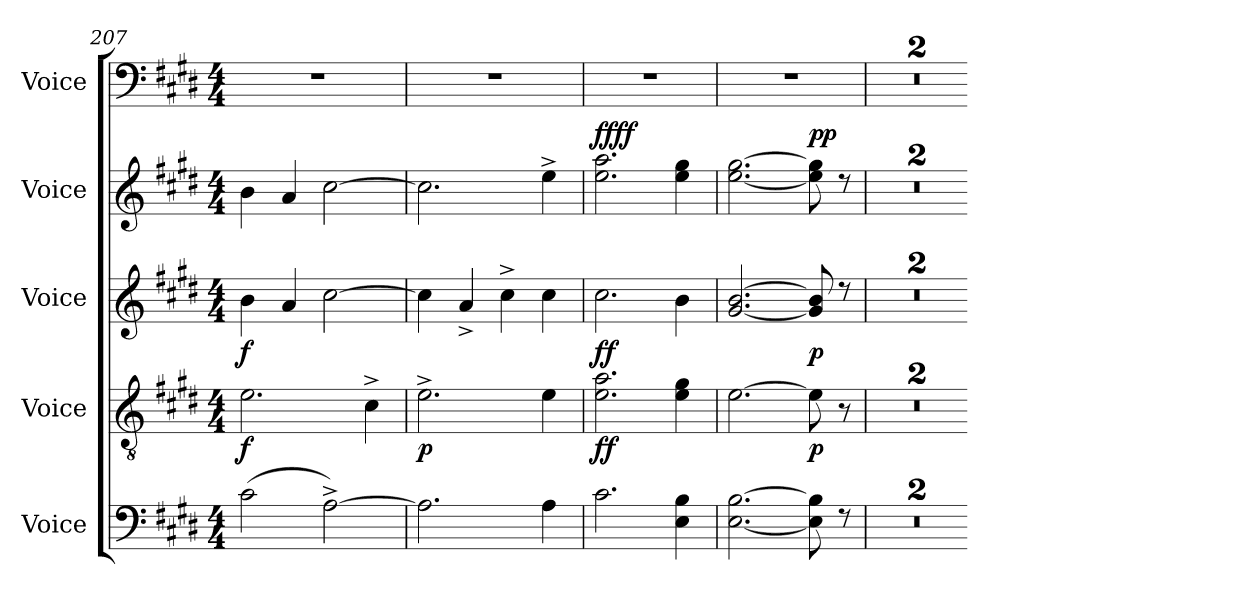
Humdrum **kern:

**kern	**kern	**dynam	**kern	**dynam	**kern	**dynam	**kern
*part5	*part4	*part4	*part3	*part3	*part2	*part2	*part1
*staff5	*staff4	*staff4	*staff3	*staff3	*staff2	*staff2	*staff1
*I"Voice	*I"Voice	*	*I"Voice	*	*I"Voice	*	*I"Voice
*I'Voice	*I'Voice	*	*I'Voice	*	*I'Voice	*	*I'Voice
*clefF4	*clefGv2	*	*clefG2	*	*clefG2	*	*clefF4
*k[f#c#g#d#]	*k[f#c#g#d#]	*	*k[f#c#g#d#]	*	*k[f#c#g#d#]	*	*k[f#c#g#d#]
*M4/4	*M4/4	*	*M4/4	*	*M4/4	*	*M4/4
=207	=207	=207	=207	=207	=207	=207	=207
!	!	!LO:DY:b	!	!LO:DY:b	!	!	!
(>2c#\	2.e\	f	4b\	f	4b\	.	1r
.	.	.	4a/	.	4a/	.	.
[>2A^>\)	.	.	[>2cc#\	.	[>2cc#\	.	.
.	4c#^>\	.	.	.	.	.	.
=208	=208	=208	=208	=208	=208	=208	=208
!	!	!LO:DY:b	!	!	!	!	!
2.A\]	2.e^>\	p	4cc#\]	.	2.cc#\]	.	1r
.	.	.	4a^>/	.	.	.	.
.	.	.	4cc#^>\	.	.	.	.
4A\	4e\	.	4cc#Z<\	.	4ee^>Z<\	.	.
=209	=209	=209	=209	=209	=209	=209	=209
!	!	!LO:DY:b	!	!LO:DY:b	!	!LO:DY:a	!
!	!	!	!	!	!	!LO:DY:n=1:b	!
2.c#\	2.e\ 2.a\	ff	2.cc#\	ff	2.ee\ 2.aa\	ff ff	1r
4E\ 4B\	4e\ 4g#\	.	4bZ<\	.	4ee\ 4gg#\	.	.
=210	=210	=210	=210	=210	=210	=210	=210
[<2.E\ [>2.B\	[>2.e\	.	[<2.g#/ [>2.b/	.	[<2.ee\ [>2.gg#\	.	1r
!	!	!LO:DY:b	!	!LO:DY:b	!	!LO:DY:b	!
!	!	!	!	!	!	!LO:DY:n=1:a	!
8E\] 8B\]	8e\]	p	8g#/] 8b/]	p	8ee\] 8gg#\]	p p	.
8rE	8r	.	8rcc	.	8rcc	.	.
!!LO:LB:g=z
=211	=211	=211	=211	=211	=211	=211	=211
1ryy	1ryy	.	1ryy	.	1ryy	.	1ryy
==212	==212	=212	==212	=212	==212	=212	=212
1ryy	1ryy	.	1ryy	.	1ryy	.	1ryy
=	=	=	=	=	=	=	=
*-	*-	*-	*-	*-	*-	*-	*-
